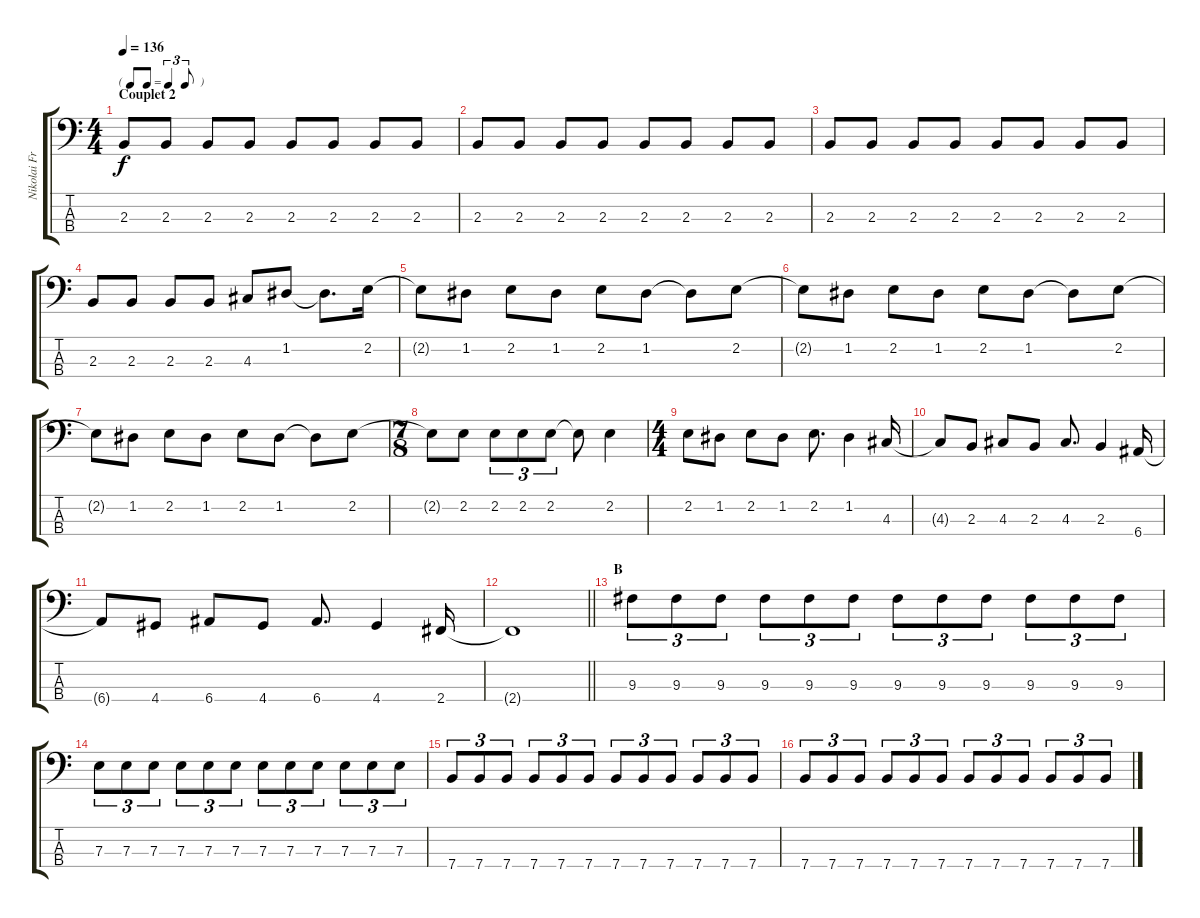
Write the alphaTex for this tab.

\track ("Nikolai Fraiture" "Nikolai Fr") {instrument electricbasspick}
\staff {score tabs}
\tuning (G2 D2 A1 E1) {hide}
\ts (4 4)
\tf triplet8th
\section ("" "Couplet 2")
\tempo 136
\clef f4
\ks c
2.3.8{dy f} 2.3.8 2.3.8 2.3.8 2.3.8 2.3.8 2.3.8 2.3.8 |
2.3.8 2.3.8 2.3.8 2.3.8 2.3.8 2.3.8 2.3.8 2.3.8 |
2.3.8 2.3.8 2.3.8 2.3.8 2.3.8 2.3.8 2.3.8 2.3.8 |
2.3.8 2.3.8 2.3.8 2.3.8 4.3.8 1.2.8 1.2{t}.8{d} 2.2.16 |
2.2{t}.8 1.2.8 2.2.8 1.2.8 2.2.8 1.2.8 1.2{t}.8 2.2.8 |
2.2{t}.8 1.2.8 2.2.8 1.2.8 2.2.8 1.2.8 1.2{t}.8 2.2.8 |
2.2{t}.8 1.2.8 2.2.8 1.2.8 2.2.8 1.2.8 1.2{t}.8 2.2.8 |
\ts (7 8)
2.2{t}.8 2.2.8 2.2.8{tu (3 2)} 2.2.8{tu (3 2)} 2.2.8{tu (3 2)} 2.2{t}.8 2.2.4 |
\ts (4 4)
2.2.8 1.2.8 2.2.8 1.2.8 2.2.8{d} 1.2.4 4.3.16 |
4.3{t}.8 2.3.8 4.3.8 2.3.8 4.3.8{d} 2.3.4 6.4.16 |
6.4{t}.8 4.4.8 6.4.8 4.4.8 6.4.8{d} 4.4.4 2.4.16 |
\barLineRight lightlight
2.4{t}.1 |
\section ("" "B")
9.3.8{tu (3 2)} 9.3.8{tu (3 2)} 9.3.8{tu (3 2)} 9.3.8{tu (3 2)} 9.3.8{tu (3 2)} 9.3.8{tu (3 2)} 9.3.8{tu (3 2)} 9.3.8{tu (3 2)} 9.3.8{tu (3 2)} 9.3.8{tu (3 2)} 9.3.8{tu (3 2)} 9.3.8{tu (3 2)} |
7.3.8{tu (3 2)} 7.3.8{tu (3 2)} 7.3.8{tu (3 2)} 7.3.8{tu (3 2)} 7.3.8{tu (3 2)} 7.3.8{tu (3 2)} 7.3.8{tu (3 2)} 7.3.8{tu (3 2)} 7.3.8{tu (3 2)} 7.3.8{tu (3 2)} 7.3.8{tu (3 2)} 7.3.8{tu (3 2)} |
7.4.8{tu (3 2)} 7.4.8{tu (3 2)} 7.4.8{tu (3 2)} 7.4.8{tu (3 2)} 7.4.8{tu (3 2)} 7.4.8{tu (3 2)} 7.4.8{tu (3 2)} 7.4.8{tu (3 2)} 7.4.8{tu (3 2)} 7.4.8{tu (3 2)} 7.4.8{tu (3 2)} 7.4.8{tu (3 2)} |
7.4.8{tu (3 2)} 7.4.8{tu (3 2)} 7.4.8{tu (3 2)} 7.4.8{tu (3 2)} 7.4.8{tu (3 2)} 7.4.8{tu (3 2)} 7.4.8{tu (3 2)} 7.4.8{tu (3 2)} 7.4.8{tu (3 2)} 7.4.8{tu (3 2)} 7.4.8{tu (3 2)} 7.4.8{tu (3 2)}
